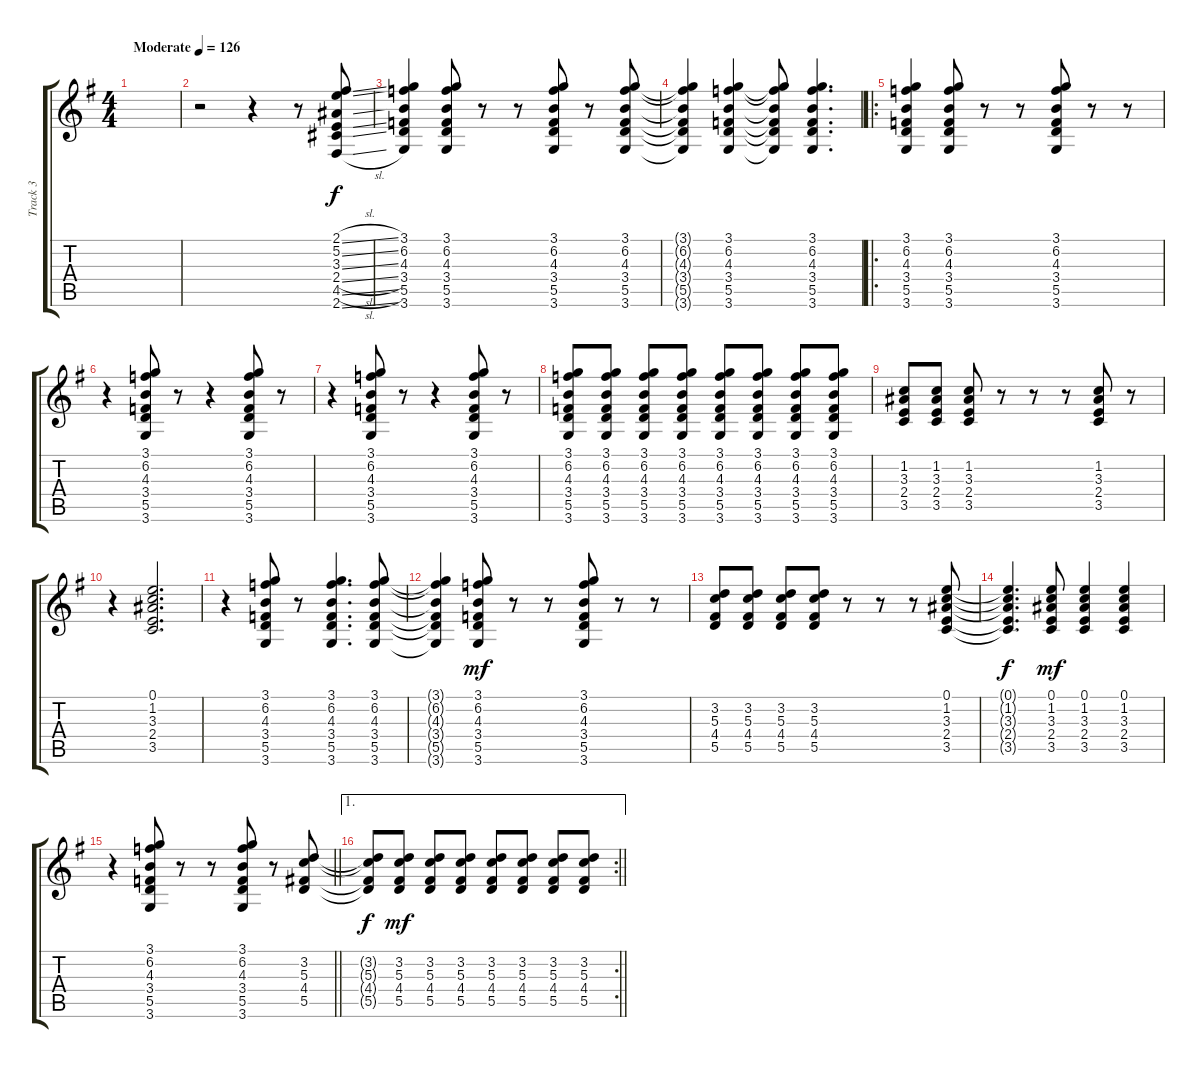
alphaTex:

\track ("Track 3" "Track 3") {instrument electricguitarjazz}
\staff {score tabs}
\tuning (E4 B3 G3 D3 A2 E2) {hide}
\ts (4 4)
\tempo (126 "Moderate")
\clef g2
\ks g
|
r.2 r.4 r.8 (2.1{sl} 5.2{sl} 3.3{sl} 2.4{sl} 4.5{sl} 2.6{sl}).8 |
(3.1 6.2 4.3 3.4 5.5 3.6).4 (3.1 6.2 4.3 3.4 5.5 3.6).8 r.8 r.8 (3.1 6.2 4.3 3.4 5.5 3.6).8 r.8 (3.1 6.2 4.3 3.4 5.5 3.6).8 |
(3.1{t} 6.2{t} 4.3{t} 3.4{t} 5.5{t} 3.6{t}).4 (3.1 6.2 4.3 3.4 5.5 3.6).4 (3.1{t} 6.2{t} 4.3{t} 3.4{t} 5.5{t} 3.6{t}).8 (3.1 6.2 4.3 3.4 5.5 3.6).4{d} |
\ro
(3.1 6.2 4.3 3.4 5.5 3.6).4 (3.1 6.2 4.3 3.4 5.5 3.6).8 r.8 r.8 (3.1 6.2 4.3 3.4 5.5 3.6).8 r.8 r.8 |
r.4 (3.1 6.2 4.3 3.4 5.5 3.6).8 r.8 r.4 (3.1 6.2 4.3 3.4 5.5 3.6).8 r.8 |
r.4 (3.1 6.2 4.3 3.4 5.5 3.6).8 r.8 r.4 (3.1 6.2 4.3 3.4 5.5 3.6).8 r.8 |
(3.1 6.2 4.3 3.4 5.5 3.6).8 (3.1 6.2 4.3 3.4 5.5 3.6).8 (3.1 6.2 4.3 3.4 5.5 3.6).8 (3.1 6.2 4.3 3.4 5.5 3.6).8 (3.1 6.2 4.3 3.4 5.5 3.6).8 (3.1 6.2 4.3 3.4 5.5 3.6).8 (3.1 6.2 4.3 3.4 5.5 3.6).8 (3.1 6.2 4.3 3.4 5.5 3.6).8 |
(1.2 3.3 2.4 3.5).8 (1.2 3.3 2.4 3.5).8 (1.2 3.3 2.4 3.5).8 r.8 r.8 r.8 (1.2 3.3 2.4 3.5).8 r.8 |
r.4 (0.1 1.2 3.3 2.4 3.5).2{d} |
r.4 (3.1 6.2 4.3 3.4 5.5 3.6).8 r.8 (3.1 6.2 4.3 3.4 5.5 3.6).4{d} (3.1 6.2 4.3 3.4 5.5 3.6).8 |
(3.1{t} 6.2{t} 4.3{t} 3.4{t} 5.5{t} 3.6{t}).4{dy f} (3.1 6.2 4.3 3.4 5.5 3.6).8{dy mf} r.8 r.8 (3.1 6.2 4.3 3.4 5.5 3.6).8 r.8 r.8 |
(3.2 5.3 4.4 5.5).8 (3.2 5.3 4.4 5.5).8 (3.2 5.3 4.4 5.5).8 (3.2 5.3 4.4 5.5).8 r.8 r.8 r.8 (0.1 1.2 3.3 2.4 3.5).8 |
(0.1{t} 1.2{t} 3.3{t} 2.4{t} 3.5{t}).4{d dy f} (0.1 1.2 3.3 2.4 3.5).8{dy mf} (0.1 1.2 3.3 2.4 3.5).4 (0.1 1.2 3.3 2.4 3.5).4 |
\barLineRight lightlight
r.4 (3.1 6.2 4.3 3.4 5.5 3.6).8 r.8 r.8 (3.1 6.2 4.3 3.4 5.5 3.6).8 r.8 (3.2 5.3 4.4 5.5).8 |
\ae 1
\rc 2
\barLineRight lightlight
(3.2{t} 5.3{t} 4.4{t} 5.5{t}).8{dy f} (3.2 5.3 4.4 5.5).8{dy mf} (3.2 5.3 4.4 5.5).8 (3.2 5.3 4.4 5.5).8 (3.2 5.3 4.4 5.5).8 (3.2 5.3 4.4 5.5).8 (3.2 5.3 4.4 5.5).8 (3.2 5.3 4.4 5.5).8
